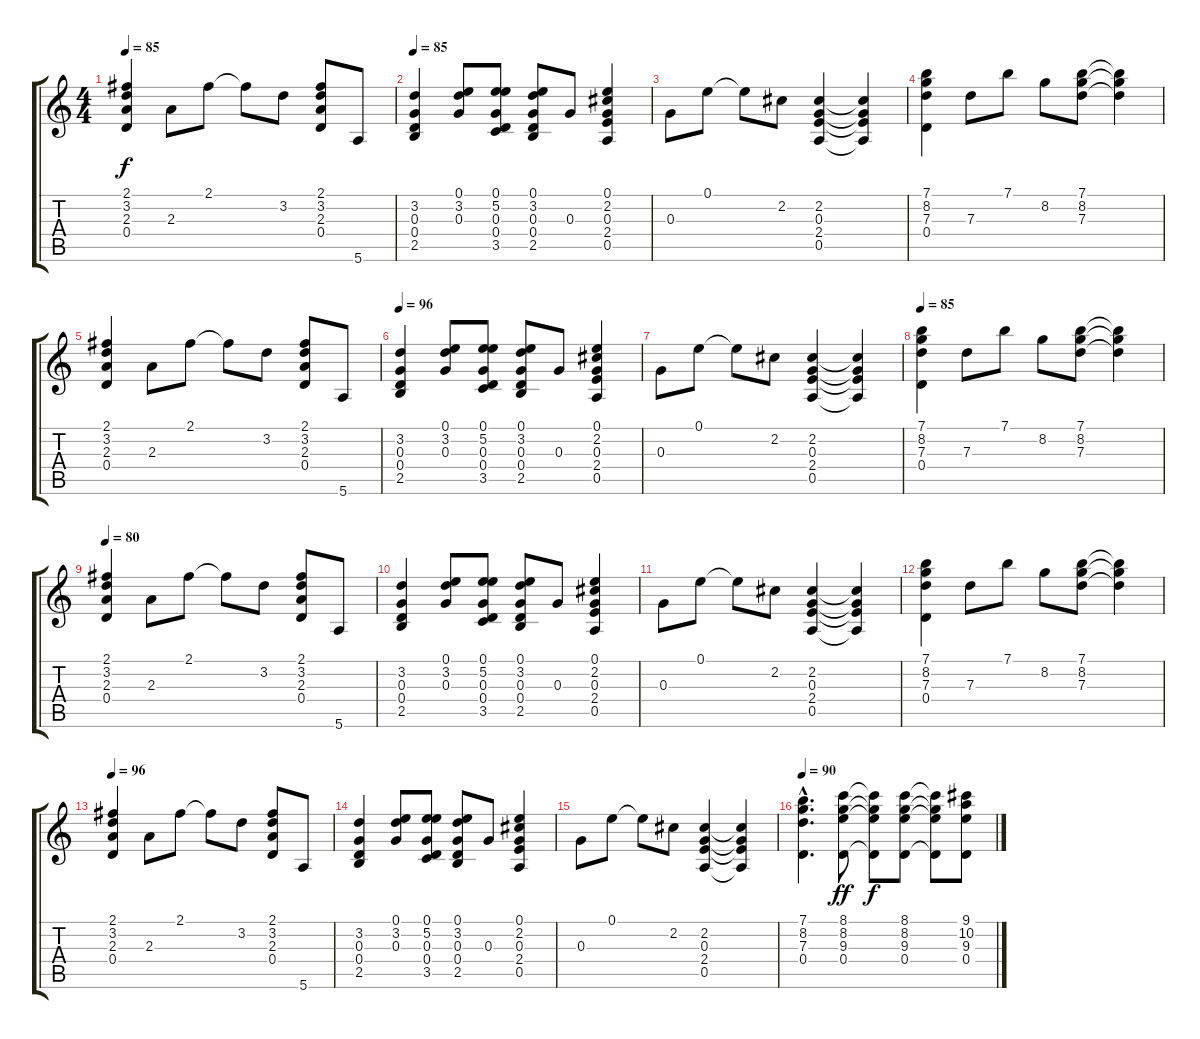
\track "" {instrument distortionguitar}
\staff {score tabs}
\tuning (E4 B3 G3 D3 A2 E2) {hide}
\ts (4 4)
\tempo 85
\clef g2
\ks c
(2.1 3.2 2.3 0.4).4{dy f} 2.3.8 2.1.8 2.1{t}.8 3.2.8 (2.1 3.2 2.3 0.4).8 5.6.8 |
\tempo 85
(3.2 0.3 0.4 2.5).4 (0.1 3.2 0.3).8 (0.1 5.2 0.3 0.4 3.5).8 (0.1 3.2 0.3 0.4 2.5).8 0.3.8 (0.1 2.2 0.3 2.4 0.5).4 |
0.3.8 0.1.8 0.1{t}.8 2.2.8 (2.2 0.3 2.4 0.5).4 (2.2{t} 0.3{t} 2.4{t} 0.5{t}).4 |
(7.1 8.2 7.3 0.4).4 7.3.8 7.1.8 8.2.8 (7.1 8.2 7.3).8 (7.1{t} 8.2{t} 7.3{t}).4 |
(2.1 3.2 2.3 0.4).4 2.3.8 2.1.8 2.1{t}.8 3.2.8 (2.1 3.2 2.3 0.4).8 5.6.8 |
\tempo 96
(3.2 0.3 0.4 2.5).4 (0.1 3.2 0.3).8 (0.1 5.2 0.3 0.4 3.5).8 (0.1 3.2 0.3 0.4 2.5).8 0.3.8 (0.1 2.2 0.3 2.4 0.5).4 |
0.3.8 0.1.8 0.1{t}.8 2.2.8 (2.2 0.3 2.4 0.5).4 (2.2{t} 0.3{t} 2.4{t} 0.5{t}).4 |
\tempo 85
(7.1 8.2 7.3 0.4).4 7.3.8 7.1.8 8.2.8 (7.1 8.2 7.3).8 (7.1{t} 8.2{t} 7.3{t}).4 |
\tempo 80
(2.1 3.2 2.3 0.4).4 2.3.8 2.1.8 2.1{t}.8 3.2.8 (2.1 3.2 2.3 0.4).8 5.6.8 |
(3.2 0.3 0.4 2.5).4 (0.1 3.2 0.3).8 (0.1 5.2 0.3 0.4 3.5).8 (0.1 3.2 0.3 0.4 2.5).8 0.3.8 (0.1 2.2 0.3 2.4 0.5).4 |
0.3.8 0.1.8 0.1{t}.8 2.2.8 (2.2 0.3 2.4 0.5).4 (2.2{t} 0.3{t} 2.4{t} 0.5{t}).4 |
(7.1 8.2 7.3 0.4).4 7.3.8 7.1.8 8.2.8 (7.1 8.2 7.3).8 (7.1{t} 8.2{t} 7.3{t}).4 |
\tempo 96
(2.1 3.2 2.3 0.4).4 2.3.8 2.1.8 2.1{t}.8 3.2.8 (2.1 3.2 2.3 0.4).8 5.6.8 |
(3.2 0.3 0.4 2.5).4 (0.1 3.2 0.3).8 (0.1 5.2 0.3 0.4 3.5).8 (0.1 3.2 0.3 0.4 2.5).8 0.3.8 (0.1 2.2 0.3 2.4 0.5).4 |
0.3.8 0.1.8 0.1{t}.8 2.2.8 (2.2 0.3 2.4 0.5).4 (2.2{t} 0.3{t} 2.4{t} 0.5{t}).4 |
\tempo 90
(7.1{hac} 8.2{hac} 7.3{hac} 0.4{hac}).4{d} (8.1 8.2 9.3 0.4).8{dy ff} (8.1{t} 8.2{t} 9.3{t} 0.4{t}).8{dy f} (8.1 8.2 9.3 0.4).8 (8.1{t} 8.2{t} 9.3{t} 0.4{t}).8 (9.1 10.2 9.3 0.4).8
